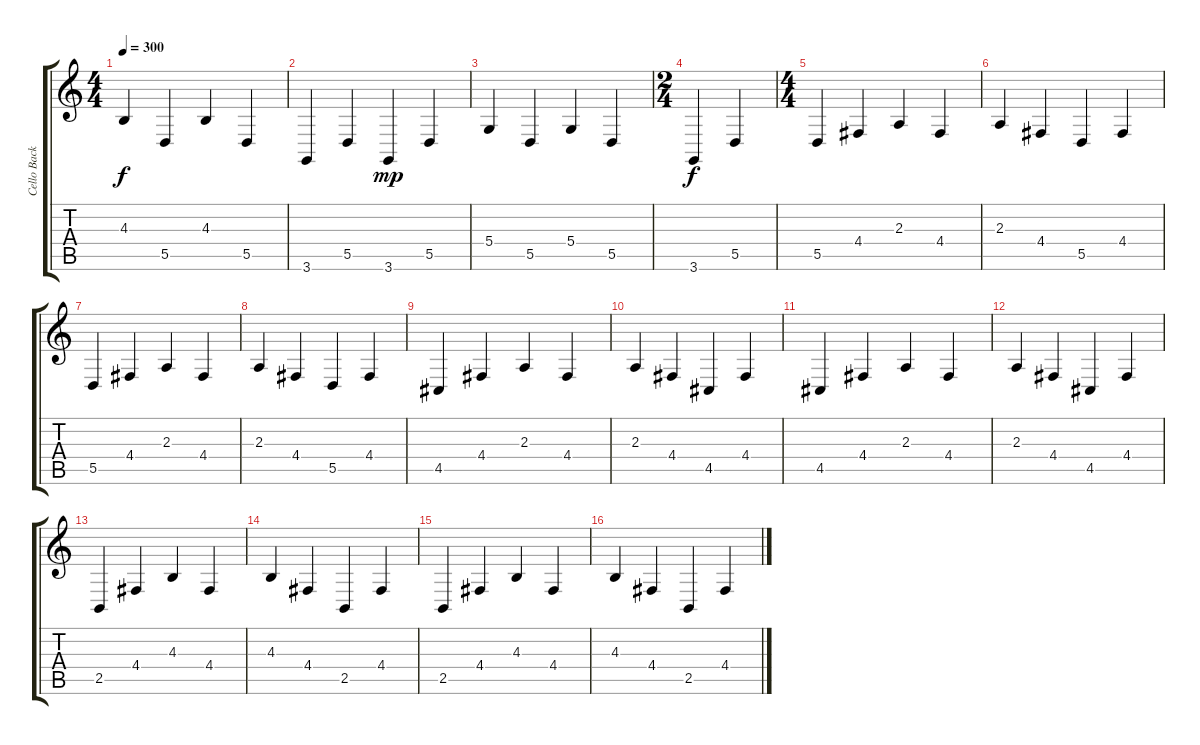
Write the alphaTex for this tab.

\track ("Cello Back" "Cello Back") {instrument stringensemble2}
\staff {score tabs}
\tuning (E4 B3 G3 D3 A2 E2) {hide}
\ts (4 4)
\tempo 300
\clef g2
\ks c
4.3.4{dy f} 5.5.4 4.3.4 5.5.4 |
3.6.4 5.5.4 3.6.4{dy mp} 5.5.4 |
5.4.4 5.5.4 5.4.4 5.5.4 |
\ts (2 4)
3.6.4{dy f} 5.5.4 |
\ts (4 4)
5.5.4 4.4.4 2.3.4 4.4.4 |
2.3.4 4.4.4 5.5.4 4.4.4 |
5.5.4 4.4.4 2.3.4 4.4.4 |
2.3.4 4.4.4 5.5.4 4.4.4 |
4.5.4 4.4.4 2.3.4 4.4.4 |
2.3.4 4.4.4 4.5.4 4.4.4 |
4.5.4 4.4.4 2.3.4 4.4.4 |
2.3.4 4.4.4 4.5.4 4.4.4 |
2.5.4 4.4.4 4.3.4 4.4.4 |
4.3.4 4.4.4 2.5.4 4.4.4 |
2.5.4 4.4.4 4.3.4 4.4.4 |
4.3.4 4.4.4 2.5.4 4.4.4
